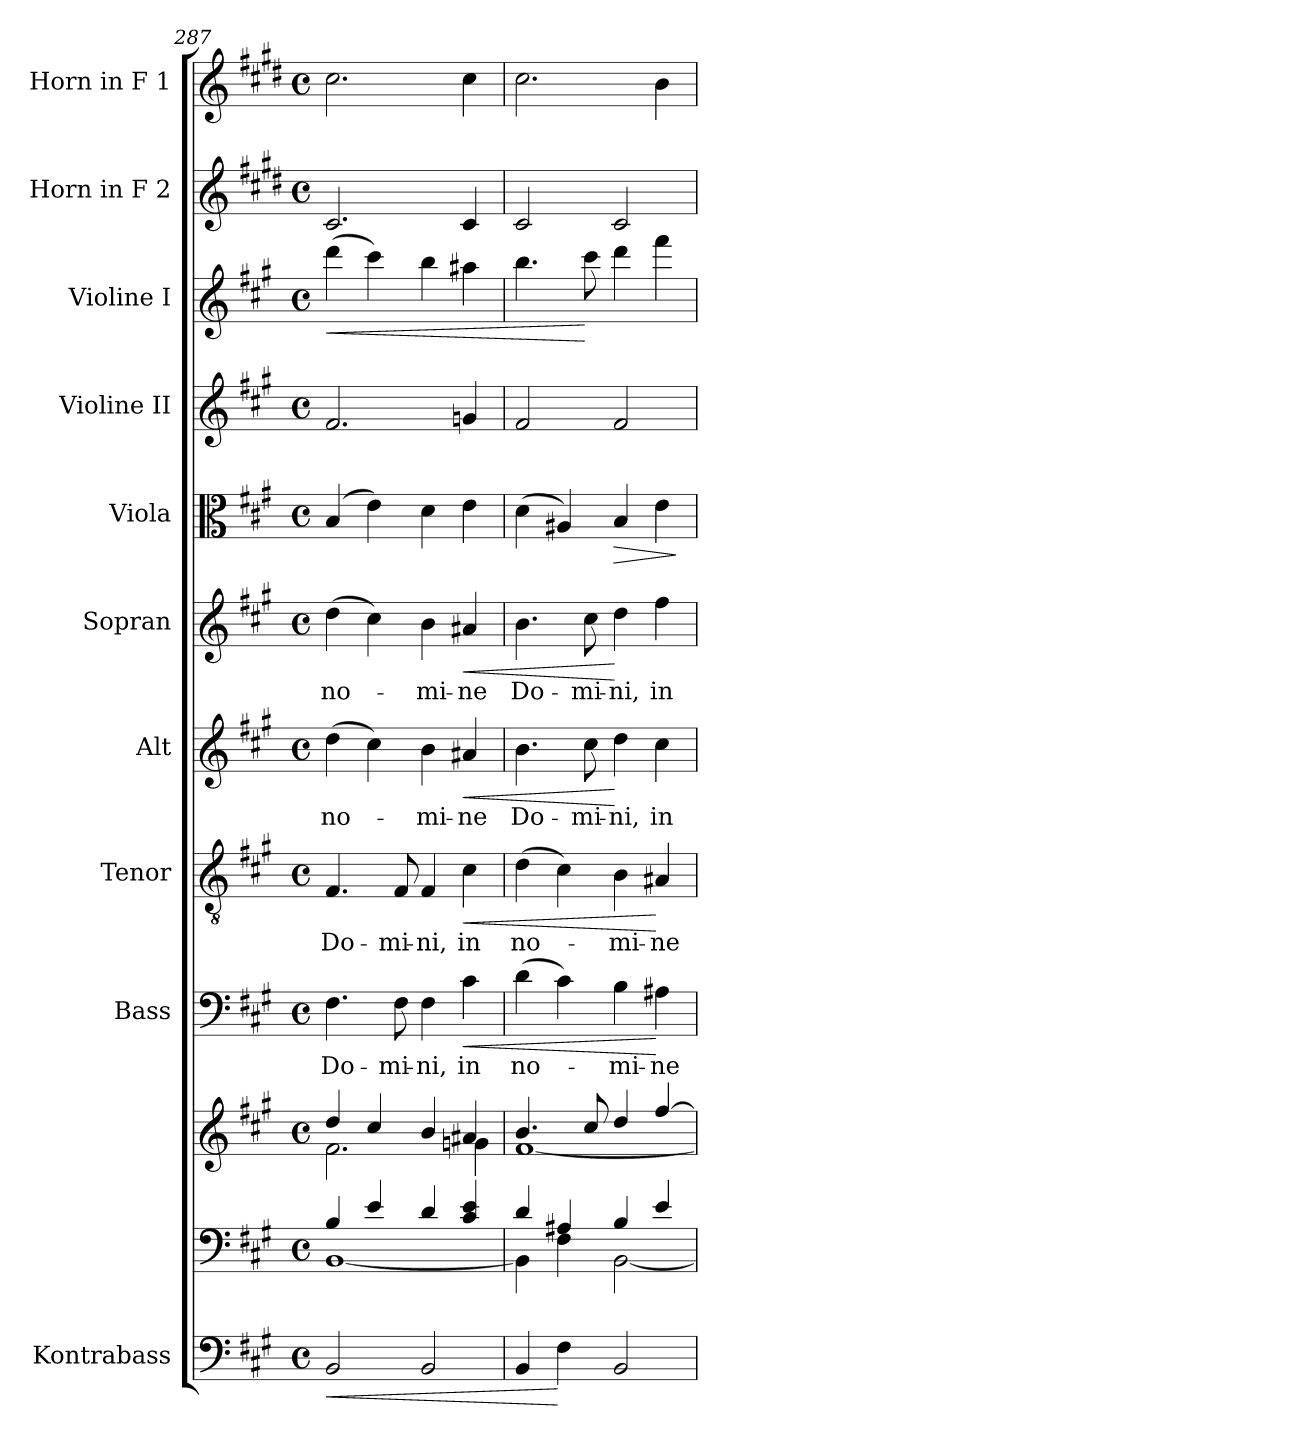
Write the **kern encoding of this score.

**kern	**dynam	**kern	**kern	**kern	**text	**dynam	**kern	**text	**dynam	**kern	**text	**dynam	**kern	**text	**dynam	**kern	**dynam	**kern	**kern	**dynam	**kern	**kern
*part11	*part11	*part10	*part10	*part9	*part9	*part9	*part8	*part8	*part8	*part7	*part7	*part7	*part6	*part6	*part6	*part5	*part5	*part4	*part3	*part3	*part2	*part1
*staff12	*staff12	*staff11	*staff10	*staff9	*staff9	*staff9	*staff8	*staff8	*staff8	*staff7	*staff7	*staff7	*staff6	*staff6	*staff6	*staff5	*staff5	*staff4	*staff3	*staff3	*staff2	*staff1
*I"Kontrabass	*	*	*	*I"Bass	*	*	*I"Tenor	*	*	*I"Alt	*	*	*I"Sopran	*	*	*I"Viola	*	*I"Violine II	*I"Violine I	*	*I"Horn in F 2	*I"Horn in F 1
*I'Kb.	*	*	*	*I'B.	*	*	*I'T.	*	*	*I'A.	*	*	*I'S.	*	*	*I'Vla.	*	*I'Vl. II	*I'Vl. I	*	*	*
!!LO:PB:g=z
*clefF4	*	*clefF4	*clefG2	*clefF4	*	*	*clefGv2	*	*	*clefG2	*	*	*clefG2	*	*	*clefC3	*	*clefG2	*clefG2	*	*clefG2	*clefG2
*ITrd7c12	*	*	*	*	*	*	*	*	*	*	*	*	*	*	*	*	*	*	*	*	*ITrd4c7	*ITrd4c7
*k[f#c#g#]	*	*k[f#c#g#]	*k[f#c#g#]	*k[f#c#g#]	*	*	*k[f#c#g#]	*	*	*k[f#c#g#]	*	*	*k[f#c#g#]	*	*	*k[f#c#g#]	*	*k[f#c#g#]	*k[f#c#g#]	*	*k[f#c#g#]	*k[f#c#g#]
*A:	*	*A:	*A:	*A:	*	*	*A:	*	*	*A:	*	*	*A:	*	*	*A:	*	*A:	*A:	*	*A:	*A:
*M4/4	*	*M4/4	*M4/4	*M4/4	*	*	*M4/4	*	*	*M4/4	*	*	*M4/4	*	*	*M4/4	*	*M4/4	*M4/4	*	*M4/4	*M4/4
*met(c)	*	*met(c)	*met(c)	*met(c)	*	*	*met(c)	*	*	*met(c)	*	*	*met(c)	*	*	*met(c)	*	*met(c)	*met(c)	*	*met(c)	*met(c)
=287	=287	=287	=287	=287	=287	=287	=287	=287	=287	=287	=287	=287	=287	=287	=287	=287	=287	=287	=287	=287	=287	=287
!	!LO:HP:b	!	!	!	!LO:LY:b	!	!	!LO:LY:b	!	!	!LO:LY:b	!	!	!LO:LY:b	!	!	!	!	!	!LO:HP:b	!	!
*	*	*^	*^	*	*	*	*	*	*	*	*	*	*	*	*	*	*	*	*	*	*	*
2BBB/	<	4B/	[<1BB	4dd/	2.f#\	4.F#\	Do-	.	4.F#/	Do-	.	(>4dd\	no-	.	(>4dd\	no-	.	(4B/	.	2.f#/	(>4ddd\	<	2.F#/	2.f#\
.	.	4e/	.	4cc#/	.	.	.	.	.	.	.	4cc#\)	.	.	4cc#\)	.	.	4e\)	.	.	4ccc#\)	.	.	.
!	!	!	!	!	!	!	!LO:LY:b	!	!	!LO:LY:b	!	!	!	!	!	!	!	!	!	!	!	!	!	!
.	.	.	.	.	.	8F#\	-mi-	.	8F#/	-mi-	.	.	.	.	.	.	.	.	.	.	.	.	.	.
!	!	!	!	!	!	!	!LO:LY:b	!	!	!LO:LY:b	!	!	!LO:LY:b	!	!	!LO:LY:b	!	!	!	!	!	!	!	!
2BBB/	.	4d/	.	4b/	.	4F#\	-ni,	.	4F#/	-ni,	.	4b\	-mi-	.	4b\	-mi-	.	4d\	.	.	4bb\	.	.	.
!	!	!	!	!	!	!	!LO:LY:b	!LO:HP:b	!	!LO:LY:b	!LO:HP:b	!	!LO:LY:b	!LO:HP:b	!	!LO:LY:b	!LO:HP:b	!	!	!	!	!	!	!
.	.	4c#/ 4e/	.	4a#X/	4gn\	4c#\	in	<	4c#\	in	<	4a#X/	-ne	<	4a#X/	-ne	<	4e\	.	4gn/	4aa#X\	.	4F#/	4f#\
=288	=288	=288	=288	=288	=288	=288	=288	=288	=288	=288	=288	=288	=288	=288	=288	=288	=288	=288	=288	=288	=288	=288	=288	=288
!	!	!	!	!	!	!	!LO:LY:b	!	!	!LO:LY:b	!	!	!LO:LY:b	!	!	!LO:LY:b	!	!	!	!	!	!	!	!
4BBB/	.	4d/	4BB\]	4.b/	[<1f#	(>4d\	no-	.	(>4d\	no-	.	4.b\	Do-	.	4.b\	Do-	.	(>4d\	.	2f#/	4.bb\	.	2F#/	2.f#\
4FF#\	[	4A#X/	4F#\	.	.	4c#\)	.	.	4c#\)	.	.	.	.	.	.	.	.	4A#X/)	.	.	.	.	.	.
!	!	!	!	!	!	!	!	!	!	!	!	!	!LO:LY:b	!	!	!LO:LY:b	!	!	!	!	!	!	!	!
.	.	.	.	8cc#/	.	.	.	.	.	.	.	8cc#\	-mi-	.	8cc#\	-mi-	.	.	.	.	8ccc#\	[	.	.
!	!	!	!	!	!	!	!LO:LY:b	!	!	!LO:LY:b	!	!	!LO:LY:b	!	!	!LO:LY:b	!	!	!LO:HP:b	!	!	!	!	!
2BBB/	.	4B/	[<2BB\	4dd/	.	4B\	-mi-	.	4B\	-mi-	.	4dd\	-ni,	[	4dd\	-ni,	[	4B/	>	2f#/	4ddd\	.	2F#/	.
!	!	!	!	!	!	!	!LO:LY:b	!	!	!LO:LY:b	!	!	!LO:LY:b	!	!	!LO:LY:b	!	!	!	!	!	!	!	!
.	.	4e/	.	[>4ff#/	.	4A#X\	-ne	[	4A#X/	-ne	[	4cc#\	in	.	4ff#\	in	.	4e\	.	.	4fff#\	.	.	4e\
*	*	*v	*v	*	*	*	*	*	*	*	*	*	*	*	*	*	*	*	*	*	*	*	*	*
*	*	*	*v	*v	*	*	*	*	*	*	*	*	*	*	*	*	*	*	*	*	*	*	*
.	.	.	.	.	.	.	.	.	.	.	.	.	.	.	.	.	]	.	.	.	.	.
=	=	=	=	=	=	=	=	=	=	=	=	=	=	=	=	=	=	=	=	=	=	=
*-	*-	*-	*-	*-	*-	*-	*-	*-	*-	*-	*-	*-	*-	*-	*-	*-	*-	*-	*-	*-	*-	*-
